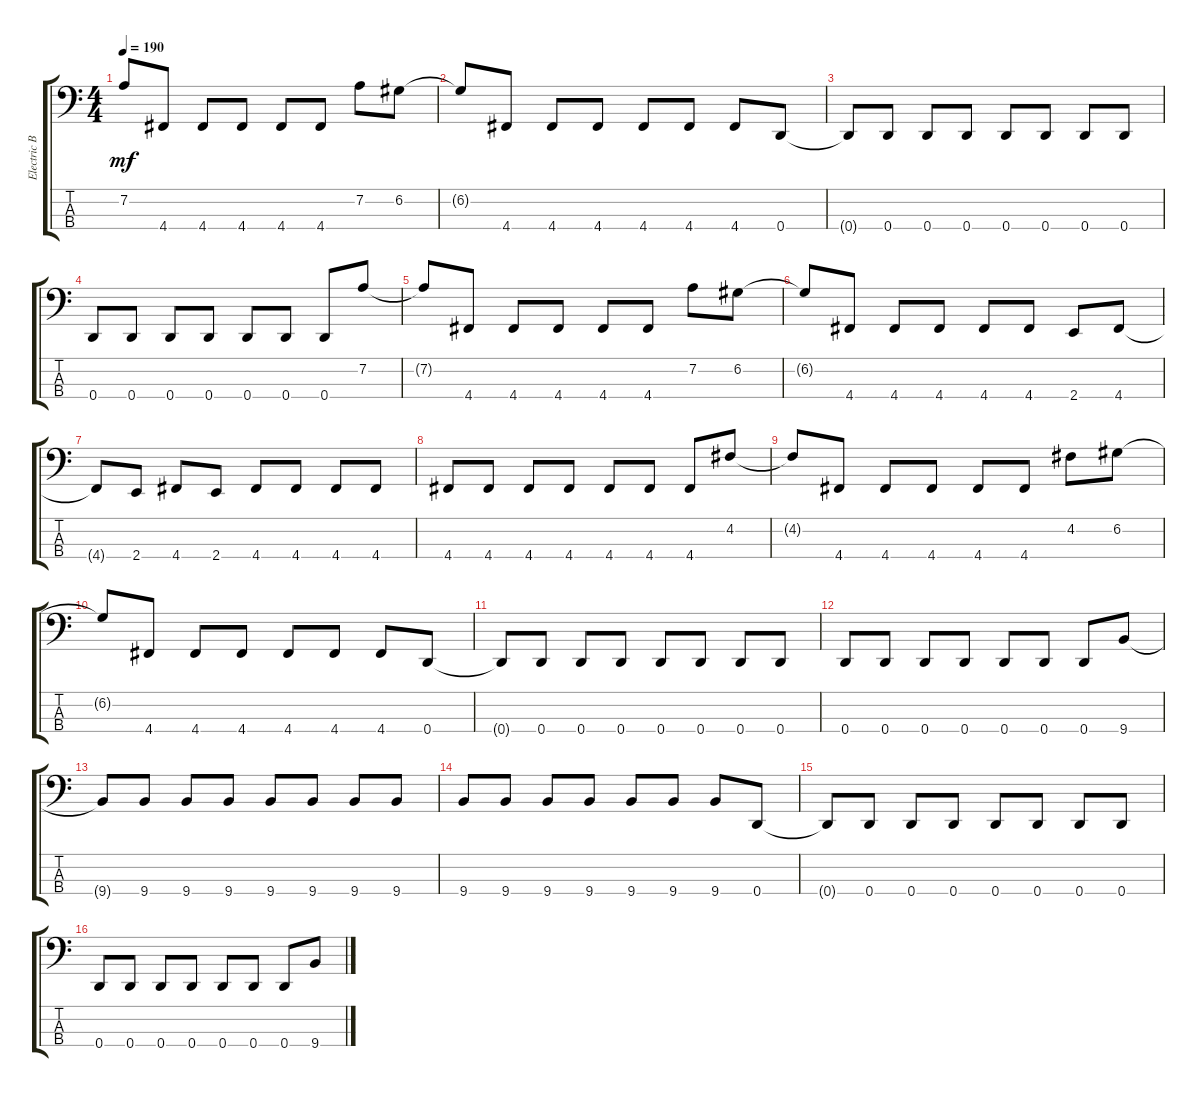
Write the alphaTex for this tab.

\track ("Electric Bass" "Electric B") {instrument electricbassfinger}
\staff {score tabs}
\tuning (G2 D2 A1 D1) {hide}
\ts (4 4)
\tempo 190
\clef f4
\ks c
7.2{t}.8{dy mf} 4.4.8 4.4.8 4.4.8 4.4.8 4.4.8 7.2.8 6.2.8 |
6.2{t}.8 4.4.8 4.4.8 4.4.8 4.4.8 4.4.8 4.4.8 0.4.8 |
0.4{t}.8 0.4.8 0.4.8 0.4.8 0.4.8 0.4.8 0.4.8 0.4.8 |
0.4.8 0.4.8 0.4.8 0.4.8 0.4.8 0.4.8 0.4.8 7.2.8 |
7.2{t}.8 4.4.8 4.4.8 4.4.8 4.4.8 4.4.8 7.2.8 6.2.8 |
6.2{t}.8 4.4.8 4.4.8 4.4.8 4.4.8 4.4.8 2.4.8 4.4.8 |
4.4{t}.8 2.4.8 4.4.8 2.4.8 4.4.8 4.4.8 4.4.8 4.4.8 |
4.4.8 4.4.8 4.4.8 4.4.8 4.4.8 4.4.8 4.4.8 4.2.8 |
4.2{t}.8 4.4.8 4.4.8 4.4.8 4.4.8 4.4.8 4.2.8 6.2.8 |
6.2{t}.8 4.4.8 4.4.8 4.4.8 4.4.8 4.4.8 4.4.8 0.4.8 |
0.4{t}.8 0.4.8 0.4.8 0.4.8 0.4.8 0.4.8 0.4.8 0.4.8 |
0.4.8 0.4.8 0.4.8 0.4.8 0.4.8 0.4.8 0.4.8 9.4.8 |
9.4{t}.8 9.4.8 9.4.8 9.4.8 9.4.8 9.4.8 9.4.8 9.4.8 |
9.4.8 9.4.8 9.4.8 9.4.8 9.4.8 9.4.8 9.4.8 0.4.8 |
0.4{t}.8 0.4.8 0.4.8 0.4.8 0.4.8 0.4.8 0.4.8 0.4.8 |
0.4.8 0.4.8 0.4.8 0.4.8 0.4.8 0.4.8 0.4.8 9.4.8
